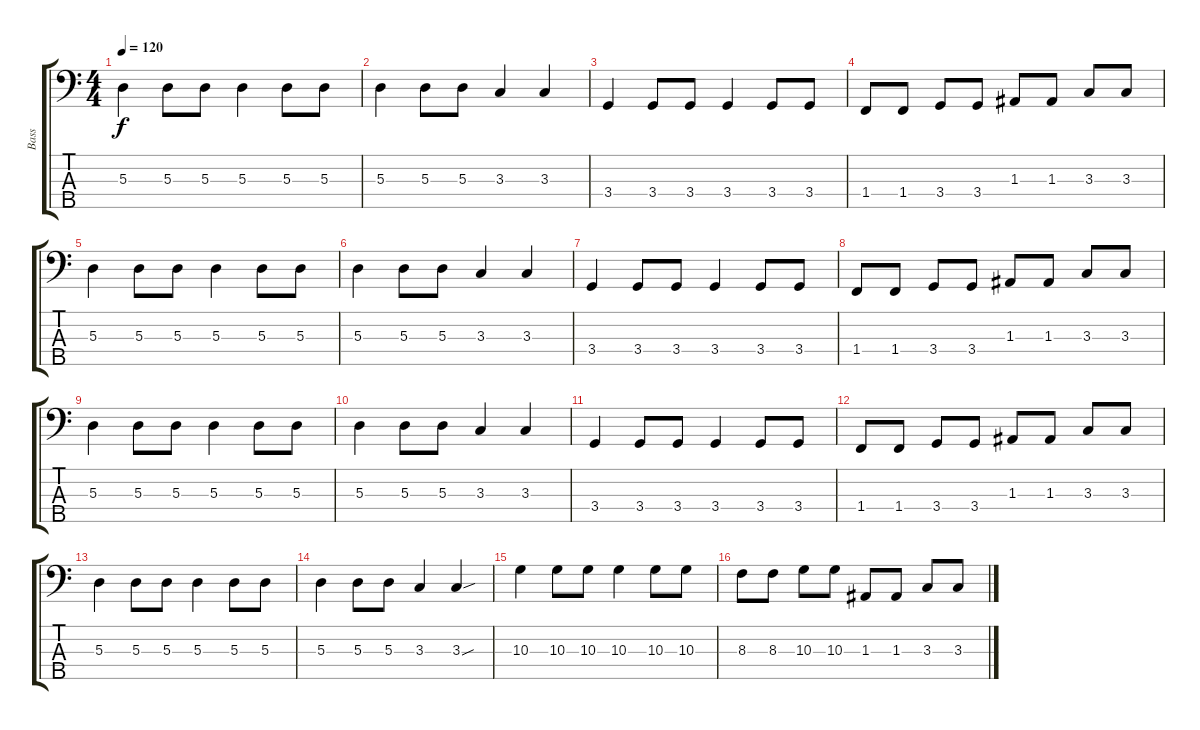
\track ("Bass" "Bass") {instrument electricbassfinger}
\staff {score tabs}
\tuning (G2 D2 A1 E1 B0) {hide}
\ts (4 4)
\tempo 120
\clef f4
\ks c
5.3.4{dy f} 5.3.8 5.3.8 5.3.4 5.3.8 5.3.8 |
5.3.4 5.3.8 5.3.8 3.3.4 3.3.4 |
3.4.4 3.4.8 3.4.8 3.4.4 3.4.8 3.4.8 |
1.4.8 1.4.8 3.4.8 3.4.8 1.3.8 1.3.8 3.3.8 3.3.8 |
5.3.4 5.3.8 5.3.8 5.3.4 5.3.8 5.3.8 |
5.3.4 5.3.8 5.3.8 3.3.4 3.3.4 |
3.4.4 3.4.8 3.4.8 3.4.4 3.4.8 3.4.8 |
1.4.8 1.4.8 3.4.8 3.4.8 1.3.8 1.3.8 3.3.8 3.3.8 |
5.3.4 5.3.8 5.3.8 5.3.4 5.3.8 5.3.8 |
5.3.4 5.3.8 5.3.8 3.3.4 3.3.4 |
3.4.4 3.4.8 3.4.8 3.4.4 3.4.8 3.4.8 |
1.4.8 1.4.8 3.4.8 3.4.8 1.3.8 1.3.8 3.3.8 3.3.8 |
5.3.4 5.3.8 5.3.8 5.3.4 5.3.8 5.3.8 |
5.3.4 5.3.8 5.3.8 3.3.4 3.3{sou}.4 |
10.3.4 10.3.8 10.3.8 10.3.4 10.3.8 10.3.8 |
8.3.8 8.3.8 10.3.8 10.3.8 1.3.8 1.3.8 3.3.8 3.3.8
